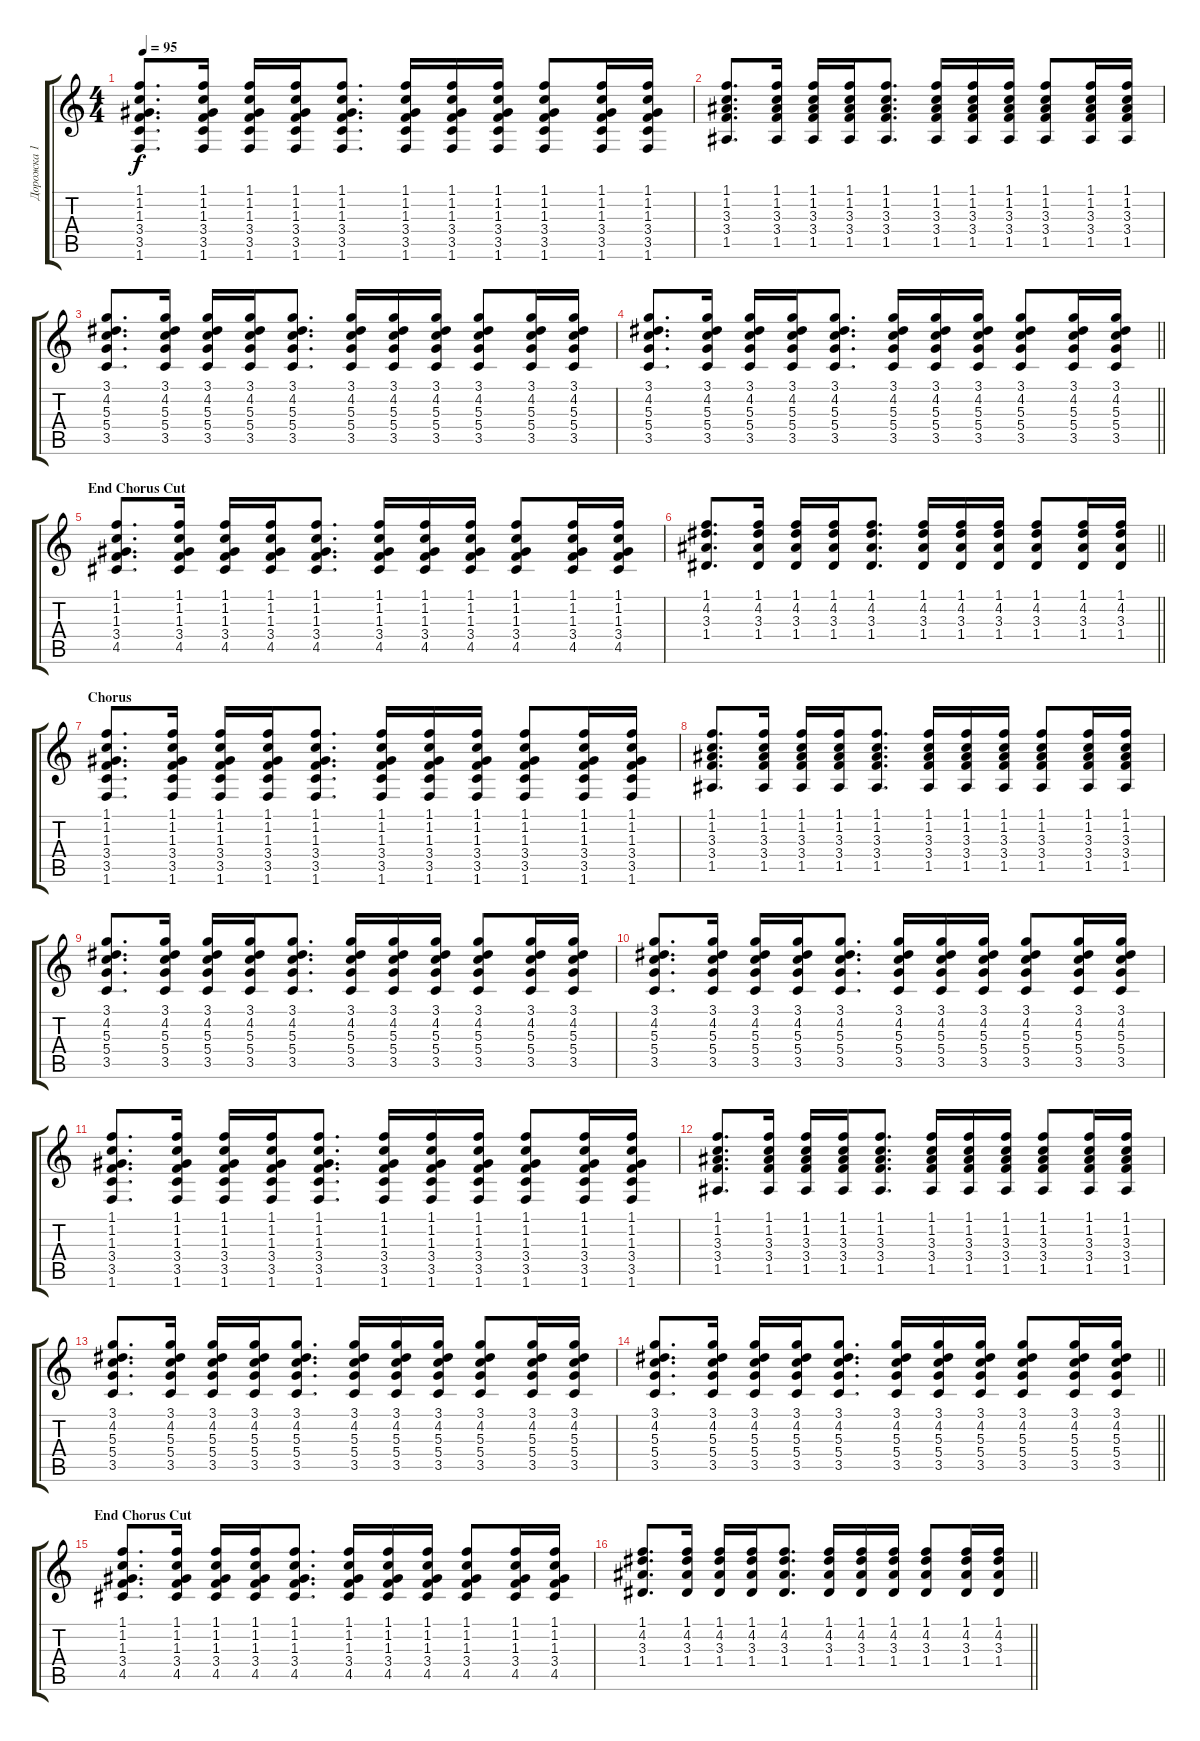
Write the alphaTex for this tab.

\track ("Дорожка 1" "Дорожка 1") {instrument acousticguitarsteel}
\staff {score tabs}
\tuning (E4 B3 G3 D3 A2 E2) {hide}
\ts (4 4)
\tempo 95
\clef g2
\ks c
(1.1 1.2 1.3 3.4 3.5 1.6).8{d dy f} (1.1 1.2 1.3 3.4 3.5 1.6).16 (1.1 1.2 1.3 3.4 3.5 1.6).16 (1.1 1.2 1.3 3.4 3.5 1.6).16 (1.1 1.2 1.3 3.4 3.5 1.6).8{d} (1.1 1.2 1.3 3.4 3.5 1.6).16 (1.1 1.2 1.3 3.4 3.5 1.6).16 (1.1 1.2 1.3 3.4 3.5 1.6).16 (1.1 1.2 1.3 3.4 3.5 1.6).8 (1.1 1.2 1.3 3.4 3.5 1.6).16 (1.1 1.2 1.3 3.4 3.5 1.6).16 |
(1.1 1.2 3.3 3.4 1.5).8{d} (1.1 1.2 3.3 3.4 1.5).16 (1.1 1.2 3.3 3.4 1.5).16 (1.1 1.2 3.3 3.4 1.5).16 (1.1 1.2 3.3 3.4 1.5).8{d} (1.1 1.2 3.3 3.4 1.5).16 (1.1 1.2 3.3 3.4 1.5).16 (1.1 1.2 3.3 3.4 1.5).16 (1.1 1.2 3.3 3.4 1.5).8 (1.1 1.2 3.3 3.4 1.5).16 (1.1 1.2 3.3 3.4 1.5).16 |
(3.1 4.2 5.3 5.4 3.5).8{d} (3.1 4.2 5.3 5.4 3.5).16 (3.1 4.2 5.3 5.4 3.5).16 (3.1 4.2 5.3 5.4 3.5).16 (3.1 4.2 5.3 5.4 3.5).8{d} (3.1 4.2 5.3 5.4 3.5).16 (3.1 4.2 5.3 5.4 3.5).16 (3.1 4.2 5.3 5.4 3.5).16 (3.1 4.2 5.3 5.4 3.5).8 (3.1 4.2 5.3 5.4 3.5).16 (3.1 4.2 5.3 5.4 3.5).16 |
\barLineRight lightlight
(3.1 4.2 5.3 5.4 3.5).8{d} (3.1 4.2 5.3 5.4 3.5).16 (3.1 4.2 5.3 5.4 3.5).16 (3.1 4.2 5.3 5.4 3.5).16 (3.1 4.2 5.3 5.4 3.5).8{d} (3.1 4.2 5.3 5.4 3.5).16 (3.1 4.2 5.3 5.4 3.5).16 (3.1 4.2 5.3 5.4 3.5).16 (3.1 4.2 5.3 5.4 3.5).8 (3.1 4.2 5.3 5.4 3.5).16 (3.1 4.2 5.3 5.4 3.5).16 |
\section ("" "End Chorus Cut")
(1.1 1.2 1.3 3.4 4.5).8{d} (1.1 1.2 1.3 3.4 4.5).16 (1.1 1.2 1.3 3.4 4.5).16 (1.1 1.2 1.3 3.4 4.5).16 (1.1 1.2 1.3 3.4 4.5).8{d} (1.1 1.2 1.3 3.4 4.5).16 (1.1 1.2 1.3 3.4 4.5).16 (1.1 1.2 1.3 3.4 4.5).16 (1.1 1.2 1.3 3.4 4.5).8 (1.1 1.2 1.3 3.4 4.5).16 (1.1 1.2 1.3 3.4 4.5).16 |
\barLineRight lightlight
(1.1 4.2 3.3 1.4).8{d} (1.1 4.2 3.3 1.4).16 (1.1 4.2 3.3 1.4).16 (1.1 4.2 3.3 1.4).16 (1.1 4.2 3.3 1.4).8{d} (1.1 4.2 3.3 1.4).16 (1.1 4.2 3.3 1.4).16 (1.1 4.2 3.3 1.4).16 (1.1 4.2 3.3 1.4).8 (1.1 4.2 3.3 1.4).16 (1.1 4.2 3.3 1.4).16 |
\section ("" "Chorus")
(1.1 1.2 1.3 3.4 3.5 1.6).8{d} (1.1 1.2 1.3 3.4 3.5 1.6).16 (1.1 1.2 1.3 3.4 3.5 1.6).16 (1.1 1.2 1.3 3.4 3.5 1.6).16 (1.1 1.2 1.3 3.4 3.5 1.6).8{d} (1.1 1.2 1.3 3.4 3.5 1.6).16 (1.1 1.2 1.3 3.4 3.5 1.6).16 (1.1 1.2 1.3 3.4 3.5 1.6).16 (1.1 1.2 1.3 3.4 3.5 1.6).8 (1.1 1.2 1.3 3.4 3.5 1.6).16 (1.1 1.2 1.3 3.4 3.5 1.6).16 |
(1.1 1.2 3.3 3.4 1.5).8{d} (1.1 1.2 3.3 3.4 1.5).16 (1.1 1.2 3.3 3.4 1.5).16 (1.1 1.2 3.3 3.4 1.5).16 (1.1 1.2 3.3 3.4 1.5).8{d} (1.1 1.2 3.3 3.4 1.5).16 (1.1 1.2 3.3 3.4 1.5).16 (1.1 1.2 3.3 3.4 1.5).16 (1.1 1.2 3.3 3.4 1.5).8 (1.1 1.2 3.3 3.4 1.5).16 (1.1 1.2 3.3 3.4 1.5).16 |
(3.1 4.2 5.3 5.4 3.5).8{d} (3.1 4.2 5.3 5.4 3.5).16 (3.1 4.2 5.3 5.4 3.5).16 (3.1 4.2 5.3 5.4 3.5).16 (3.1 4.2 5.3 5.4 3.5).8{d} (3.1 4.2 5.3 5.4 3.5).16 (3.1 4.2 5.3 5.4 3.5).16 (3.1 4.2 5.3 5.4 3.5).16 (3.1 4.2 5.3 5.4 3.5).8 (3.1 4.2 5.3 5.4 3.5).16 (3.1 4.2 5.3 5.4 3.5).16 |
(3.1 4.2 5.3 5.4 3.5).8{d} (3.1 4.2 5.3 5.4 3.5).16 (3.1 4.2 5.3 5.4 3.5).16 (3.1 4.2 5.3 5.4 3.5).16 (3.1 4.2 5.3 5.4 3.5).8{d} (3.1 4.2 5.3 5.4 3.5).16 (3.1 4.2 5.3 5.4 3.5).16 (3.1 4.2 5.3 5.4 3.5).16 (3.1 4.2 5.3 5.4 3.5).8 (3.1 4.2 5.3 5.4 3.5).16 (3.1 4.2 5.3 5.4 3.5).16 |
(1.1 1.2 1.3 3.4 3.5 1.6).8{d} (1.1 1.2 1.3 3.4 3.5 1.6).16 (1.1 1.2 1.3 3.4 3.5 1.6).16 (1.1 1.2 1.3 3.4 3.5 1.6).16 (1.1 1.2 1.3 3.4 3.5 1.6).8{d} (1.1 1.2 1.3 3.4 3.5 1.6).16 (1.1 1.2 1.3 3.4 3.5 1.6).16 (1.1 1.2 1.3 3.4 3.5 1.6).16 (1.1 1.2 1.3 3.4 3.5 1.6).8 (1.1 1.2 1.3 3.4 3.5 1.6).16 (1.1 1.2 1.3 3.4 3.5 1.6).16 |
(1.1 1.2 3.3 3.4 1.5).8{d} (1.1 1.2 3.3 3.4 1.5).16 (1.1 1.2 3.3 3.4 1.5).16 (1.1 1.2 3.3 3.4 1.5).16 (1.1 1.2 3.3 3.4 1.5).8{d} (1.1 1.2 3.3 3.4 1.5).16 (1.1 1.2 3.3 3.4 1.5).16 (1.1 1.2 3.3 3.4 1.5).16 (1.1 1.2 3.3 3.4 1.5).8 (1.1 1.2 3.3 3.4 1.5).16 (1.1 1.2 3.3 3.4 1.5).16 |
(3.1 4.2 5.3 5.4 3.5).8{d} (3.1 4.2 5.3 5.4 3.5).16 (3.1 4.2 5.3 5.4 3.5).16 (3.1 4.2 5.3 5.4 3.5).16 (3.1 4.2 5.3 5.4 3.5).8{d} (3.1 4.2 5.3 5.4 3.5).16 (3.1 4.2 5.3 5.4 3.5).16 (3.1 4.2 5.3 5.4 3.5).16 (3.1 4.2 5.3 5.4 3.5).8 (3.1 4.2 5.3 5.4 3.5).16 (3.1 4.2 5.3 5.4 3.5).16 |
\barLineRight lightlight
(3.1 4.2 5.3 5.4 3.5).8{d} (3.1 4.2 5.3 5.4 3.5).16 (3.1 4.2 5.3 5.4 3.5).16 (3.1 4.2 5.3 5.4 3.5).16 (3.1 4.2 5.3 5.4 3.5).8{d} (3.1 4.2 5.3 5.4 3.5).16 (3.1 4.2 5.3 5.4 3.5).16 (3.1 4.2 5.3 5.4 3.5).16 (3.1 4.2 5.3 5.4 3.5).8 (3.1 4.2 5.3 5.4 3.5).16 (3.1 4.2 5.3 5.4 3.5).16 |
\section ("" "End Chorus Cut")
(1.1 1.2 1.3 3.4 4.5).8{d} (1.1 1.2 1.3 3.4 4.5).16 (1.1 1.2 1.3 3.4 4.5).16 (1.1 1.2 1.3 3.4 4.5).16 (1.1 1.2 1.3 3.4 4.5).8{d} (1.1 1.2 1.3 3.4 4.5).16 (1.1 1.2 1.3 3.4 4.5).16 (1.1 1.2 1.3 3.4 4.5).16 (1.1 1.2 1.3 3.4 4.5).8 (1.1 1.2 1.3 3.4 4.5).16 (1.1 1.2 1.3 3.4 4.5).16 |
\barLineRight lightlight
(1.1 4.2 3.3 1.4).8{d} (1.1 4.2 3.3 1.4).16 (1.1 4.2 3.3 1.4).16 (1.1 4.2 3.3 1.4).16 (1.1 4.2 3.3 1.4).8{d} (1.1 4.2 3.3 1.4).16 (1.1 4.2 3.3 1.4).16 (1.1 4.2 3.3 1.4).16 (1.1 4.2 3.3 1.4).8 (1.1 4.2 3.3 1.4).16 (1.1 4.2 3.3 1.4).16
